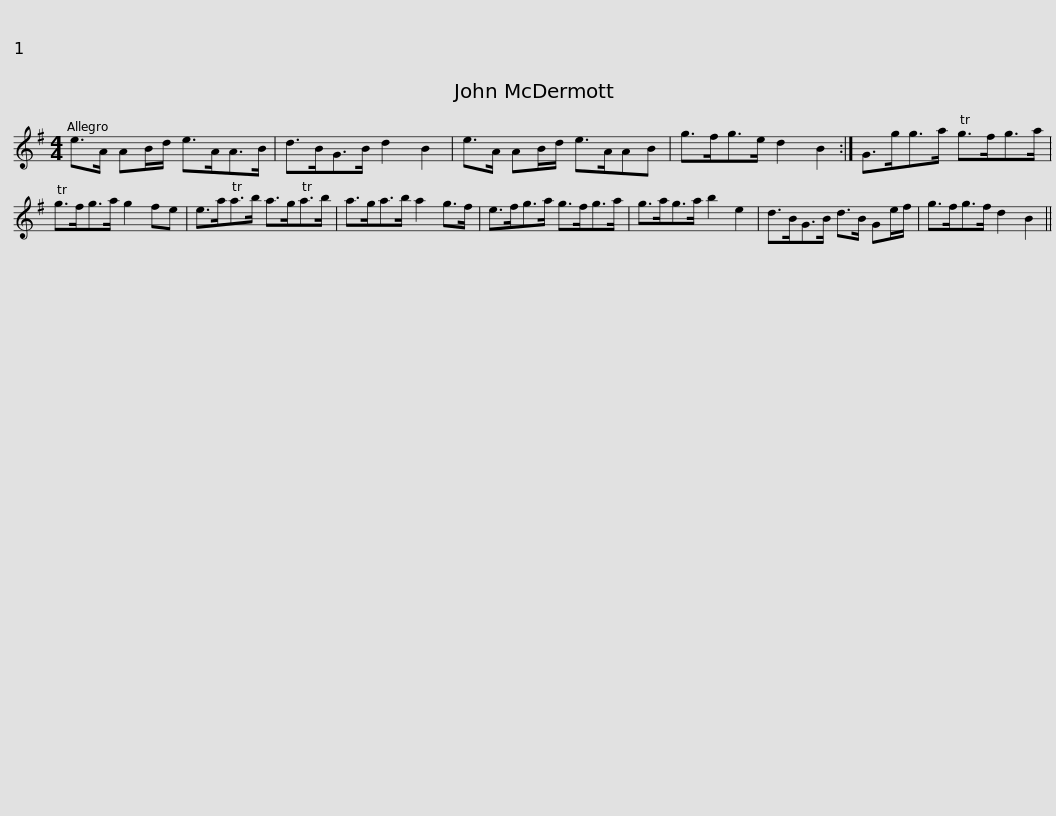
X:1
L:1/8
M:4/4
I:linebreak $
K:G
V:1 treble
V:1
 e>A AB/d/ e>AA>B | d>BG>B d2 B2 | e>A AB/d/ e>AAB | g>fg>e d2 B2 :| G>gg>a Tg>fg>a |$ %5
 Tg>fg>a g2 fe | e>aTa>b a>gTa>b | a>ga>b a2 g>f | e>fg>a g>fg>a | g>ag>a b2 e2 |$ %10
 d>BG>B d>B Ge/f/ | g>fg>f d2 B2 || %12
